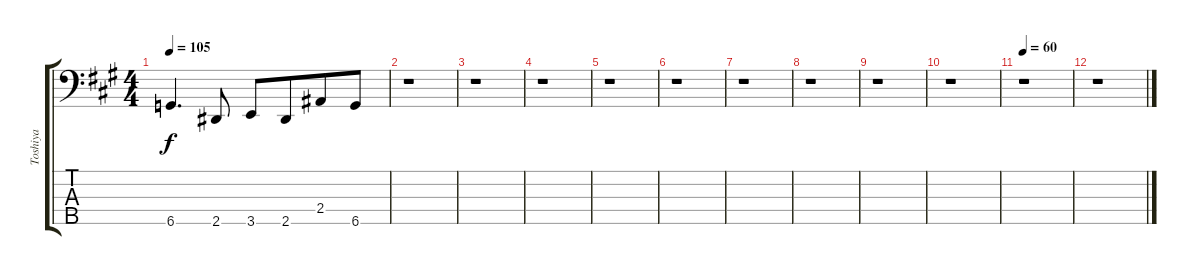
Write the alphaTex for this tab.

\track ("Toshiya" "Toshiya") {instrument electricbassfinger}
\staff {score tabs}
\tuning (B2 Gb2 Db2 Ab1 Db1) {hide}
\ts (4 4)
\tempo 105
\clef f4
\ks f#minor
6.5.4{d dy f} 2.5.8 3.5.8 2.5.8{beam merge} 2.4.8 6.5.8 |
r.1 |
r.1 |
r.1 |
r.1 |
r.1 |
r.1 |
r.1 |
r.1 |
r.1 |
\tempo 60
r.1 |
r.1
